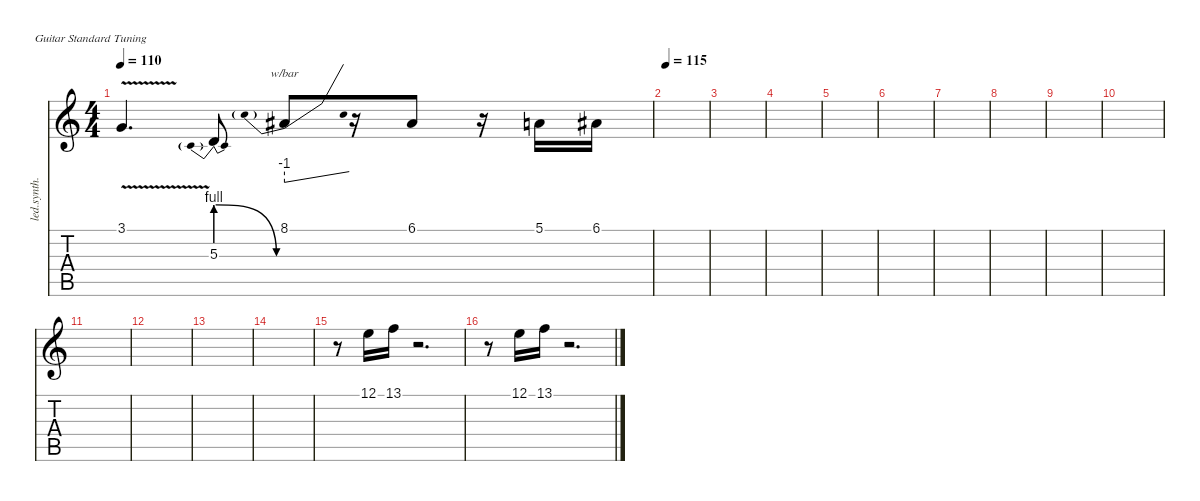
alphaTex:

\defaultSystemsLayout 4
\hideDynamics
\bracketExtendMode nobrackets
\track ("Synthesizer" "led.synth.") {instrument lead1square}
\staff {score tabs}
\tuning (E4 B3 G3 D3 A2 E2)
\ts (4 4)
\tempo 110
\clef g2
\ks c
3.1{v t}.4{d dy mf beam Up} 5.3{be (prebendrelease 0 4 28.2 0)}.8{beam Up} 8.1.8{tbe (predivedive default 0 -4 30 0) beam Up} r.16{beam Up} 6.1{acc #}.8{beam Up} r.16{beam Down} 5.1.16{beam Up} 6.1{acc #}.16{beam Up} |
\tempo 115
|
|
|
|
|
|
|
|
|
|
|
|
|
r.8{beam Down} 12.1.16{beam Down} 13.1.16{beam Down} r.2{d beam Down} |
r.8{beam Down} 12.1.16{beam Down} 13.1.16{beam Down} r.2{d beam Down}
